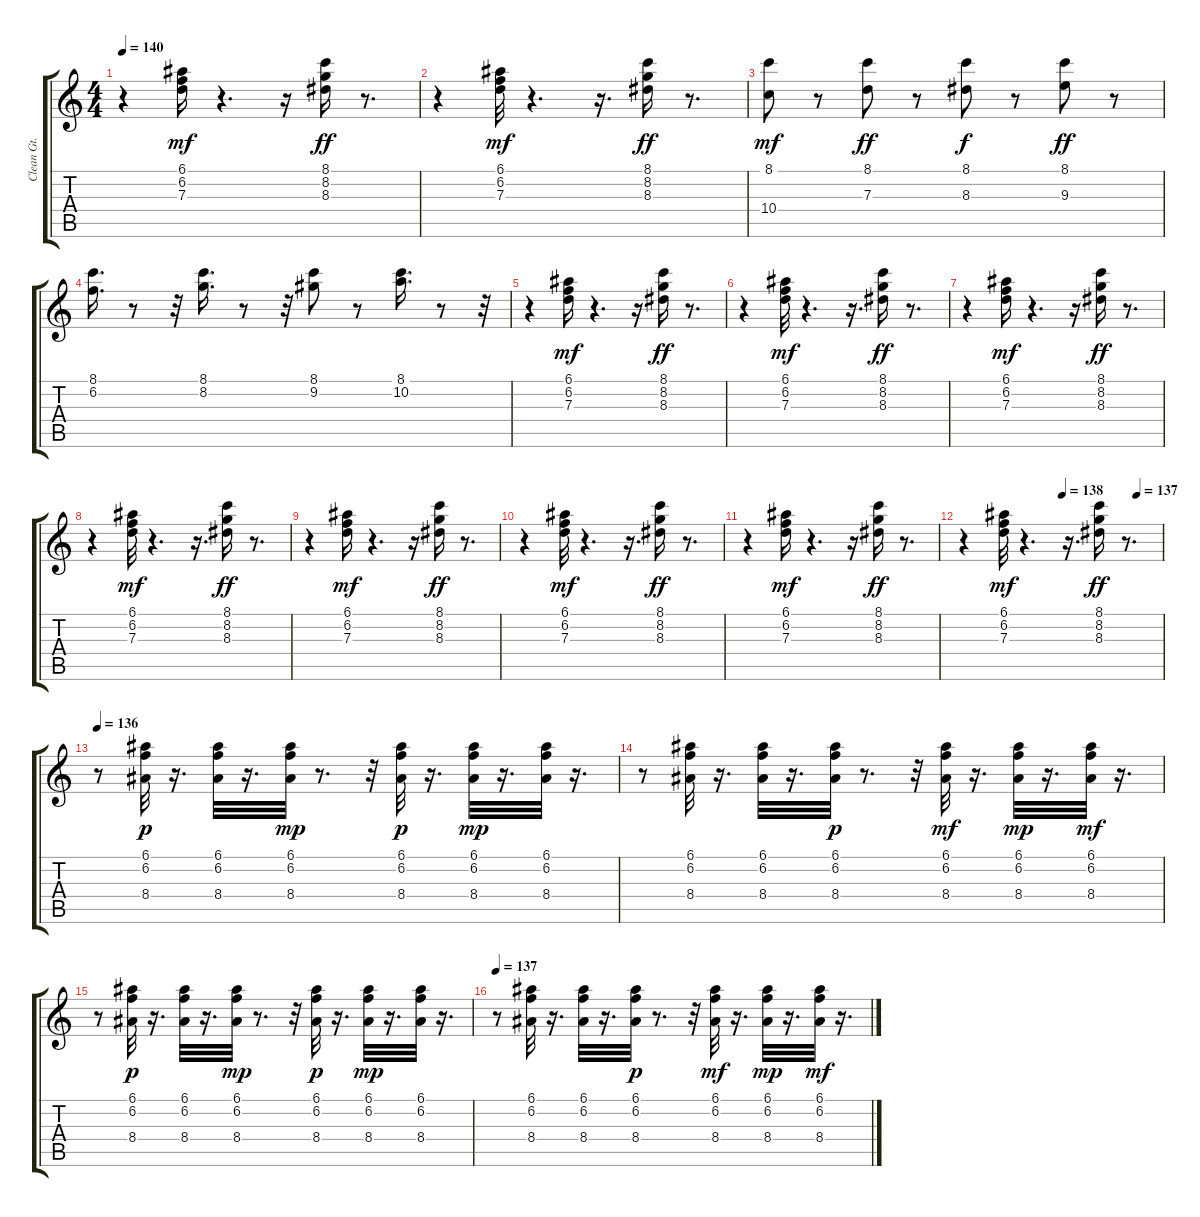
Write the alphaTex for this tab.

\track ("Clean Gt.           " "Clean Gt. ") {instrument electricguitarclean}
\staff {score tabs}
\tuning (E4 B3 G3 D3 A2 E2) {hide}
\ts (4 4)
\tempo 140
\clef g2
\ks c
r.4{dy mp} (6.1 6.2 7.3).16{dy mf} r.4{d} r.16 (8.1 8.2 8.3).16{dy ff} r.8{d} |
r.4 (6.1 6.2 7.3).32{dy mf} r.4{d} r.16{d} (8.1 8.2 8.3).16{dy ff} r.8{d} |
(8.1 10.4).8{dy mf} r.8 (8.1 7.3).8{dy ff} r.8 (8.1 8.3).8{dy f} r.8 (8.1 9.3).8{dy ff} r.8 |
(8.1 6.2).16{d} r.8 r.32 (8.1 8.2).16{d} r.8 r.32 (8.1 9.2).8 r.8 (8.1 10.2).16{d} r.8 r.32 |
r.4 (6.1 6.2 7.3).16{dy mf} r.4{d} r.16 (8.1 8.2 8.3).16{dy ff} r.8{d} |
r.4 (6.1 6.2 7.3).32{dy mf} r.4{d} r.16{d} (8.1 8.2 8.3).16{dy ff} r.8{d} |
r.4 (6.1 6.2 7.3).16{dy mf} r.4{d} r.16 (8.1 8.2 8.3).16{dy ff} r.8{d} |
r.4 (6.1 6.2 7.3).32{dy mf} r.4{d} r.16{d} (8.1 8.2 8.3).16{dy ff} r.8{d} |
r.4 (6.1 6.2 7.3).16{dy mf} r.4{d} r.16 (8.1 8.2 8.3).16{dy ff} r.8{d} |
r.4 (6.1 6.2 7.3).32{dy mf} r.4{d} r.16{d} (8.1 8.2 8.3).16{dy ff} r.8{d} |
r.4 (6.1 6.2 7.3).16{dy mf} r.4{d} r.16 (8.1 8.2 8.3).16{dy ff} r.8{d} |
\tempo (138 0.5)
\tempo (137 0.875)
r.4 (6.1 6.2 7.3).32{dy mf} r.4{d} r.16{d} (8.1 8.2 8.3).16{dy ff} r.8{d} |
\tempo 136
r.8 (6.1 6.2 8.4).32{dy p} r.16{d} (6.1 6.2 8.4).32 r.16{d} (6.1 6.2 8.4).32{dy mp} r.8{d} r.32 (6.1 6.2 8.4).32{dy p} r.16{d} (6.1 6.2 8.4).32{dy mp} r.16{d} (6.1 6.2 8.4).32 r.16{d} |
r.8 (6.1 6.2 8.4).32 r.16{d} (6.1 6.2 8.4).32 r.16{d} (6.1 6.2 8.4).32{dy p} r.8{d} r.32 (6.1 6.2 8.4).32{dy mf} r.16{d} (6.1 6.2 8.4).32{dy mp} r.16{d} (6.1 6.2 8.4).32{dy mf} r.16{d} |
r.8 (6.1 6.2 8.4).32{dy p} r.16{d} (6.1 6.2 8.4).32 r.16{d} (6.1 6.2 8.4).32{dy mp} r.8{d} r.32 (6.1 6.2 8.4).32{dy p} r.16{d} (6.1 6.2 8.4).32{dy mp} r.16{d} (6.1 6.2 8.4).32 r.16{d} |
\tempo 137
r.8 (6.1 6.2 8.4).32 r.16{d} (6.1 6.2 8.4).32 r.16{d} (6.1 6.2 8.4).32{dy p} r.8{d} r.32 (6.1 6.2 8.4).32{dy mf} r.16{d} (6.1 6.2 8.4).32{dy mp} r.16{d} (6.1 6.2 8.4).32{dy mf} r.16{d}
